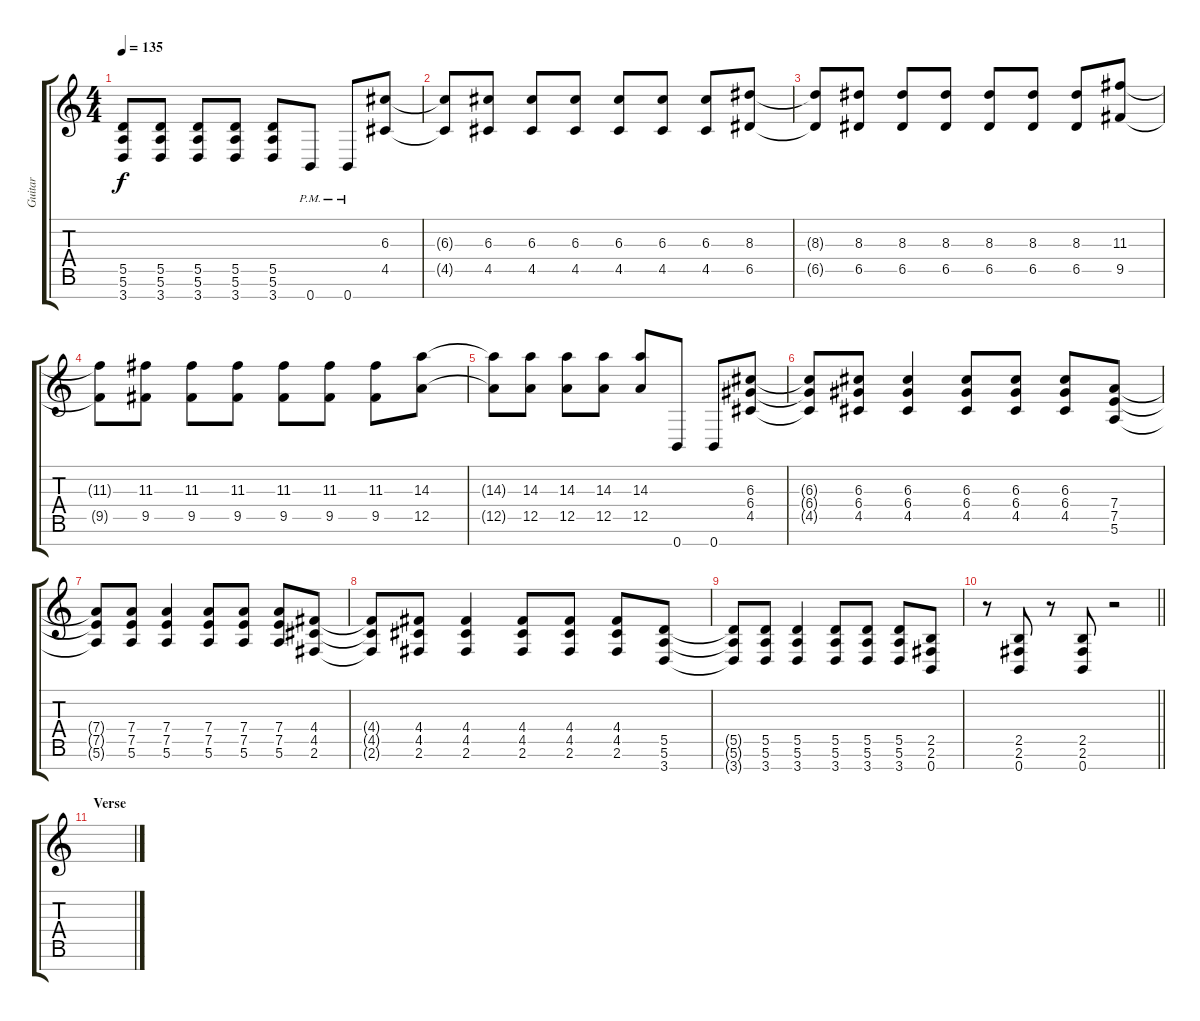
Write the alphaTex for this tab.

\track ("Guitar" "Guitar") {instrument distortionguitar}
\staff {score tabs}
\tuning (E4 B3 G3 D3 A2 E2 B1) {hide}
\ts (4 4)
\tempo 135
\clef g2
\ks c
(5.5{t} 5.6{t} 3.7{t}).8{dy f} (5.5 5.6 3.7).8 (5.5 5.6 3.7).8 (5.5 5.6 3.7).8 (5.5 5.6 3.7).8 0.7{pm}.8 0.7{pm}.8 (6.3 4.5).8 |
(6.3{t} 4.5{t}).8 (6.3 4.5).8 (6.3 4.5).8 (6.3 4.5).8 (6.3 4.5).8 (6.3 4.5).8 (6.3 4.5).8 (8.3 6.5).8 |
(8.3{t} 6.5{t}).8 (8.3 6.5).8 (8.3 6.5).8 (8.3 6.5).8 (8.3 6.5).8 (8.3 6.5).8 (8.3 6.5).8 (11.3 9.5).8 |
(11.3{t} 9.5{t}).8 (11.3 9.5).8 (11.3 9.5).8 (11.3 9.5).8 (11.3 9.5).8 (11.3 9.5).8 (11.3 9.5).8 (14.3 12.5).8 |
(14.3{t} 12.5{t}).8 (14.3 12.5).8 (14.3 12.5).8 (14.3 12.5).8 (14.3 12.5).8 0.7.8 0.7.8 (6.3 6.4 4.5).8 |
(6.3{t} 6.4{t} 4.5{t}).8 (6.3 6.4 4.5).8 (6.3 6.4 4.5).4 (6.3 6.4 4.5).8 (6.3 6.4 4.5).8 (6.3 6.4 4.5).8 (7.4 7.5 5.6).8 |
(7.4{t} 7.5{t} 5.6{t}).8 (7.4 7.5 5.6).8 (7.4 7.5 5.6).4 (7.4 7.5 5.6).8 (7.4 7.5 5.6).8 (7.4 7.5 5.6).8 (4.4 4.5 2.6).8 |
(4.4{t} 4.5{t} 2.6{t}).8 (4.4 4.5 2.6).8 (4.4 4.5 2.6).4 (4.4 4.5 2.6).8 (4.4 4.5 2.6).8 (4.4 4.5 2.6).8 (5.5 5.6 3.7).8 |
(5.5{t} 5.6{t} 3.7{t}).8 (5.5 5.6 3.7).8 (5.5 5.6 3.7).4 (5.5 5.6 3.7).8 (5.5 5.6 3.7).8 (5.5 5.6 3.7).8 (2.5 2.6 0.7).8 |
\barLineRight lightlight
r.8 (2.5 2.6 0.7).8 r.8 (2.5 2.6 0.7).8 r.2 |
\section ("" "Verse")
